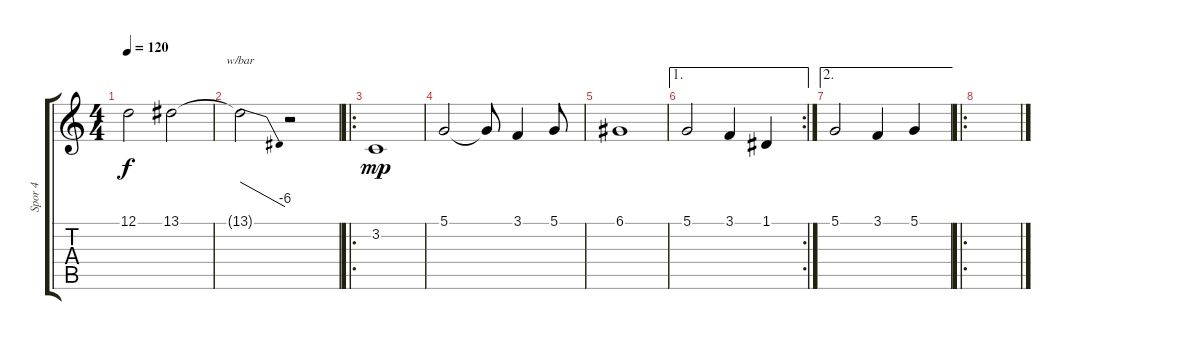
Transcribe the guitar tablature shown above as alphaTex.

\track ("Spor 4" "Spor 4") {instrument stringensemble1}
\staff {score tabs}
\tuning (D4 A3 F3 C3 G2 C2) {hide}
\ts (4 4)
\tempo 120
\clef g2
\ks c
12.1.2{dy f} 13.1.2 |
13.1{t}.2{tbe (dive default 0 0 60 -24) volume 0} r.2 |
\ro
3.2.1{dy mp volume 13} |
5.1.2 5.1{t}.8 3.1.4 5.1.8 |
6.1.1 |
\ae 1
\rc 2
5.1.2 3.1.4 1.1.4 |
\ae 2
5.1.2 3.1.4 5.1.4 |
\ro
